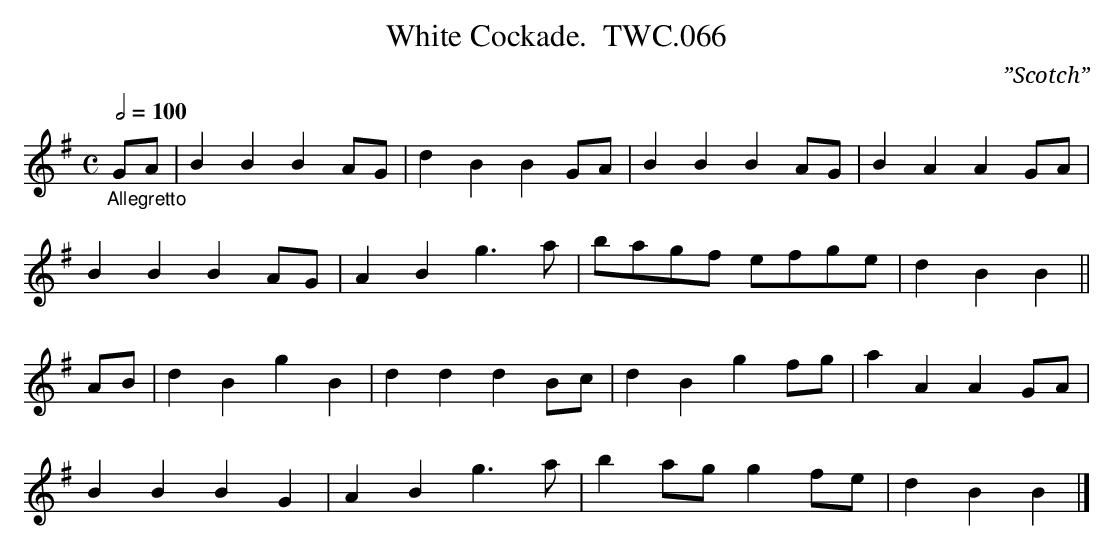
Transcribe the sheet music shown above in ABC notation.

X:1
T:White Cockade.  TWC.066
L:1/8
C:”Scotch”
M:C
Q:1/2=100
K:G
"_Allegretto"\
GA|B2B2B2 AG|d2B2B2 GA|B2B2B2 AG|B2A2A2 GA|
B2B2B2 AG|A2B2 g3a|bagf efge|d2B2B2 ||
AB|d2B2g2B2|d2d2d2 Bc|d2B2 g2 fg|a2A2A2 GA|
B2B2B2G2|A2B2 g3a|b2 ag g2 fe|d2B2B2 |]
